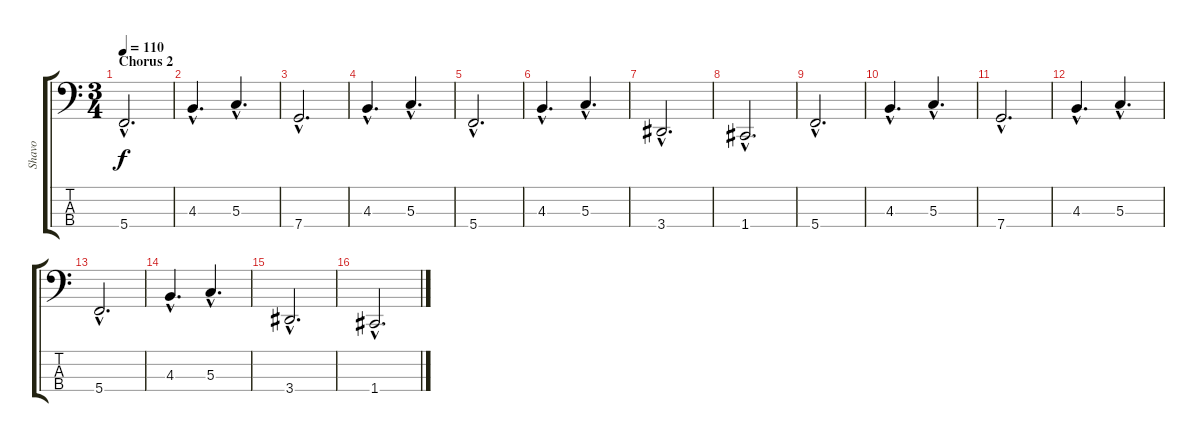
\track ("Shavo" "Shavo") {instrument electricbassfinger}
\staff {score tabs}
\tuning (F2 C2 G1 C1) {hide}
\ts (3 4)
\section ("" "Chorus 2")
\tempo 110
\clef f4
\ks c
5.4{hac}.2{d dy f} |
4.3{hac}.4{d} 5.3{hac}.4{d} |
7.4{hac}.2{d} |
4.3{hac}.4{d} 5.3{hac}.4{d} |
5.4{hac}.2{d} |
4.3{hac}.4{d} 5.3{hac}.4{d} |
3.4{hac}.2{d} |
1.4{hac}.2{d} |
5.4{hac}.2{d} |
4.3{hac}.4{d} 5.3{hac}.4{d} |
7.4{hac}.2{d} |
4.3{hac}.4{d} 5.3{hac}.4{d} |
5.4{hac}.2{d} |
4.3{hac}.4{d} 5.3{hac}.4{d} |
3.4{hac}.2{d} |
1.4{hac}.2{d}
